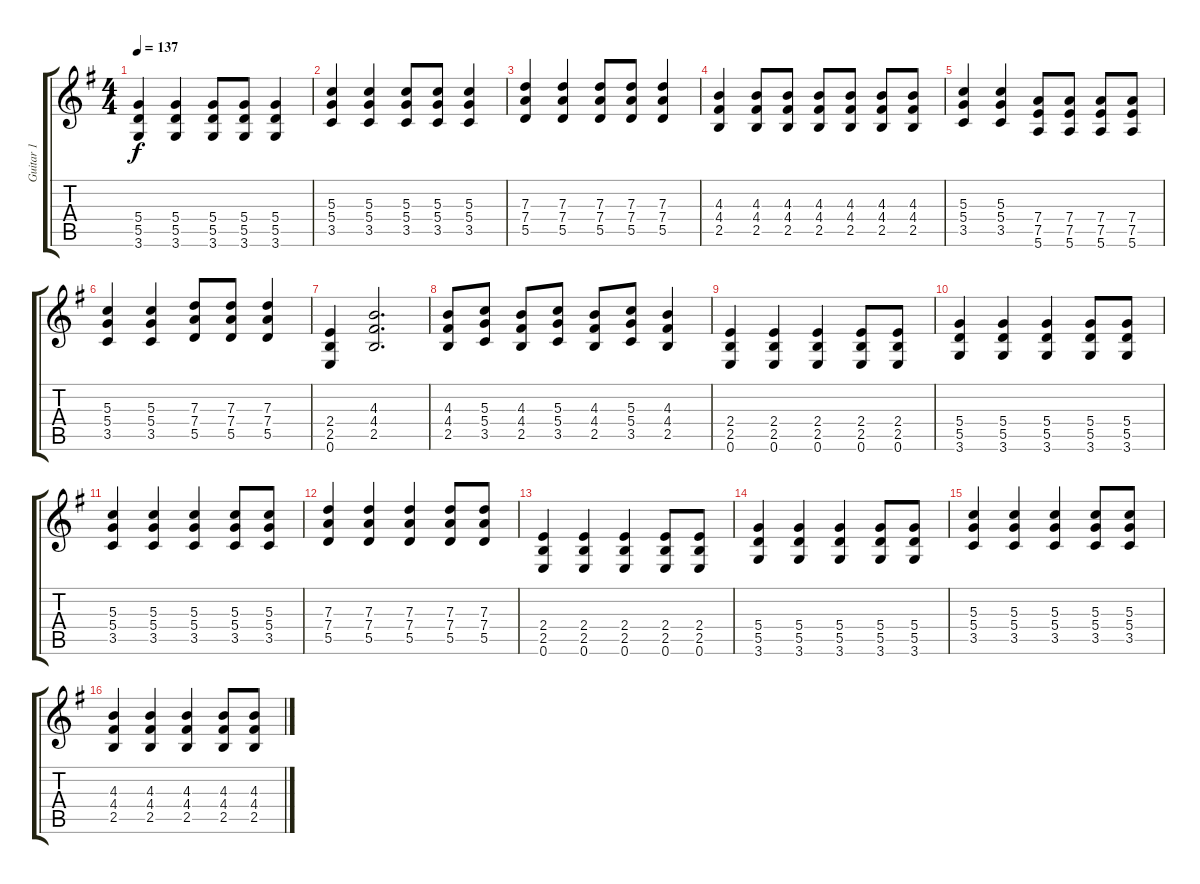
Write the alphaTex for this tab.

\track ("Guitar 1" "Guitar 1") {instrument distortionguitar}
\staff {score tabs}
\tuning (E4 B3 G3 D3 A2 E2) {hide}
\ts (4 4)
\tempo 137
\clef g2
\ks g
(5.4 5.5 3.6).4{dy f} (5.4 5.5 3.6).4 (5.4 5.5 3.6).8 (5.4 5.5 3.6).8 (5.4 5.5 3.6).4 |
(5.3 5.4 3.5).4 (5.3 5.4 3.5).4 (5.3 5.4 3.5).8 (5.3 5.4 3.5).8 (5.3 5.4 3.5).4 |
(7.3 7.4 5.5).4 (7.3 7.4 5.5).4 (7.3 7.4 5.5).8 (7.3 7.4 5.5).8 (7.3 7.4 5.5).4 |
(4.3 4.4 2.5).4 (4.3 4.4 2.5).8 (4.3 4.4 2.5).8 (4.3 4.4 2.5).8 (4.3 4.4 2.5).8 (4.3 4.4 2.5).8 (4.3 4.4 2.5).8 |
(5.3 5.4 3.5).4 (5.3 5.4 3.5).4 (7.4 7.5 5.6).8 (7.4 7.5 5.6).8 (7.4 7.5 5.6).8 (7.4 7.5 5.6).8 |
(5.3 5.4 3.5).4 (5.3 5.4 3.5).4 (7.3 7.4 5.5).8 (7.3 7.4 5.5).8 (7.3 7.4 5.5).4 |
(2.4 2.5 0.6).4 (4.3 4.4 2.5).2{d} |
(4.3 4.4 2.5).8 (5.3 5.4 3.5).8 (4.3 4.4 2.5).8 (5.3 5.4 3.5).8 (4.3 4.4 2.5).8 (5.3 5.4 3.5).8 (4.3 4.4 2.5).4 |
(2.4 2.5 0.6).4 (2.4 2.5 0.6).4 (2.4 2.5 0.6).4 (2.4 2.5 0.6).8 (2.4 2.5 0.6).8 |
(5.4 5.5 3.6).4 (5.4 5.5 3.6).4 (5.4 5.5 3.6).4 (5.4 5.5 3.6).8 (5.4 5.5 3.6).8 |
(5.3 5.4 3.5).4 (5.3 5.4 3.5).4 (5.3 5.4 3.5).4 (5.3 5.4 3.5).8 (5.3 5.4 3.5).8 |
(7.3 7.4 5.5).4 (7.3 7.4 5.5).4 (7.3 7.4 5.5).4 (7.3 7.4 5.5).8 (7.3 7.4 5.5).8 |
(2.4 2.5 0.6).4 (2.4 2.5 0.6).4 (2.4 2.5 0.6).4 (2.4 2.5 0.6).8 (2.4 2.5 0.6).8 |
(5.4 5.5 3.6).4 (5.4 5.5 3.6).4 (5.4 5.5 3.6).4 (5.4 5.5 3.6).8 (5.4 5.5 3.6).8 |
(5.3 5.4 3.5).4 (5.3 5.4 3.5).4 (5.3 5.4 3.5).4 (5.3 5.4 3.5).8 (5.3 5.4 3.5).8 |
(4.3 4.4 2.5).4 (4.3 4.4 2.5).4 (4.3 4.4 2.5).4 (4.3 4.4 2.5).8 (4.3 4.4 2.5).8
